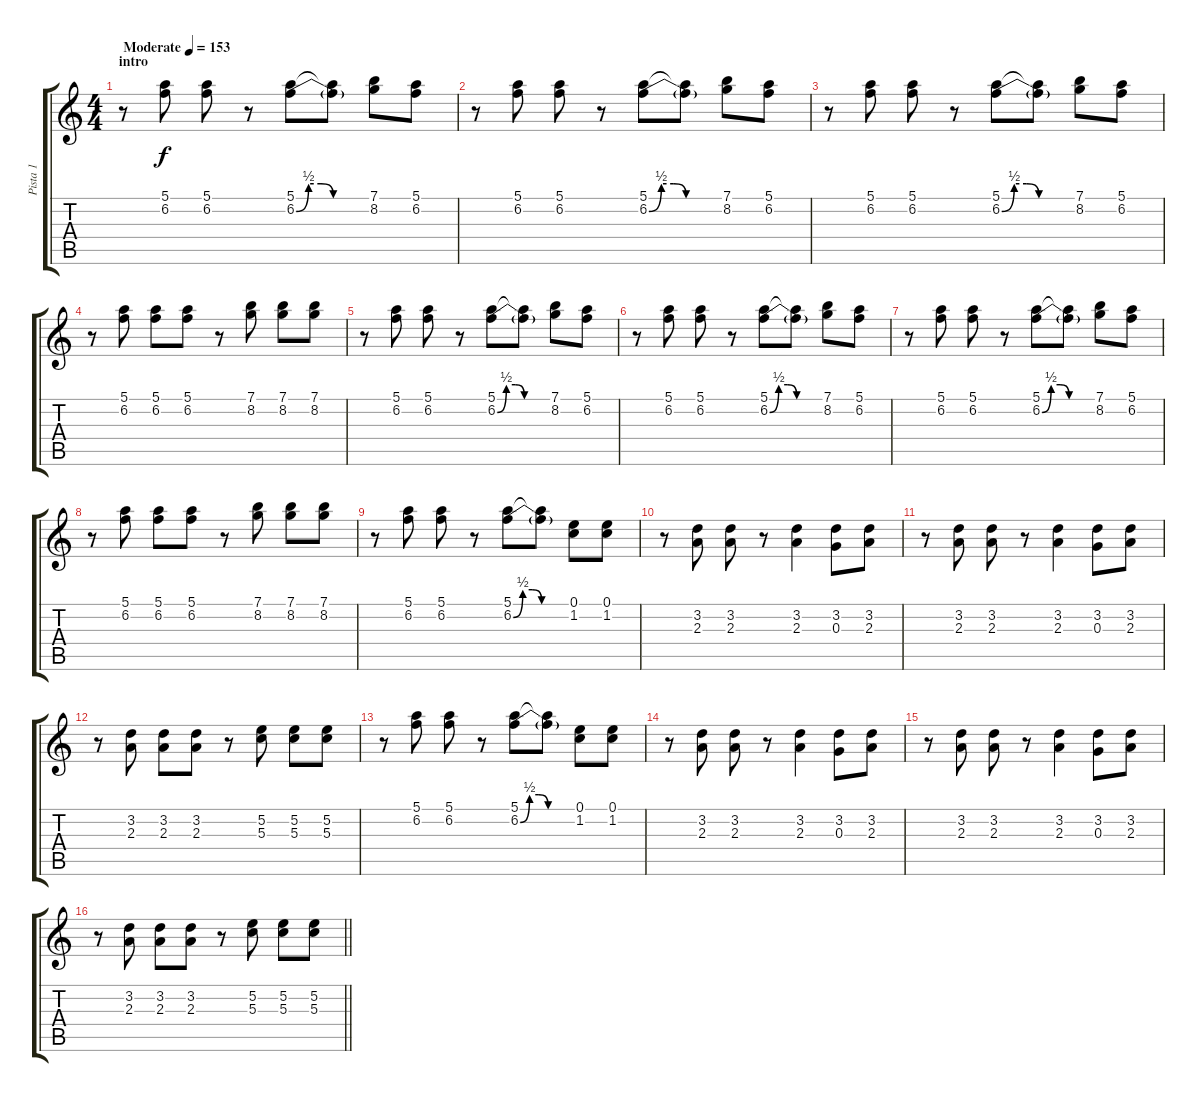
\track ("Pista 1" "Pista 1") {instrument distortionguitar}
\staff {score tabs}
\tuning (E4 B3 G3 D3 A2 E2) {hide}
\ts (4 4)
\section ("" "intro")
\tempo (153 "Moderate")
\clef g2
\ks c
r.8{dy f instrument distortionguitar} (5.1 6.2).8 (5.1 6.2).8 r.8 (5.1 6.2{be (custom 0 0 10 2 20 2 30 0 60 0)}).8 (5.1{t} 6.2{t}).8 (7.1 8.2).8 (5.1 6.2).8 |
r.8 (5.1 6.2).8 (5.1 6.2).8 r.8 (5.1 6.2{be (custom 0 0 10 2 20 2 30 0 60 0)}).8 (5.1{t} 6.2{t}).8 (7.1 8.2).8 (5.1 6.2).8 |
r.8 (5.1 6.2).8 (5.1 6.2).8 r.8 (5.1 6.2{be (custom 0 0 10 2 20 2 30 0 60 0)}).8 (5.1{t} 6.2{t}).8 (7.1 8.2).8 (5.1 6.2).8 |
r.8 (5.1 6.2).8 (5.1 6.2).8 (5.1 6.2).8 r.8 (7.1 8.2).8 (7.1 8.2).8 (7.1 8.2).8 |
r.8 (5.1 6.2).8 (5.1 6.2).8 r.8 (5.1 6.2{be (custom 0 0 10 2 20 2 30 0 60 0)}).8 (5.1{t} 6.2{t}).8 (7.1 8.2).8 (5.1 6.2).8 |
r.8 (5.1 6.2).8 (5.1 6.2).8 r.8 (5.1 6.2{be (custom 0 0 10 2 20 2 30 0 60 0)}).8 (5.1{t} 6.2{t}).8 (7.1 8.2).8 (5.1 6.2).8 |
r.8 (5.1 6.2).8 (5.1 6.2).8 r.8 (5.1 6.2{be (custom 0 0 10 2 20 2 30 0 60 0)}).8 (5.1{t} 6.2{t}).8 (7.1 8.2).8 (5.1 6.2).8 |
r.8 (5.1 6.2).8 (5.1 6.2).8 (5.1 6.2).8 r.8 (7.1 8.2).8 (7.1 8.2).8 (7.1 8.2).8 |
r.8 (5.1 6.2).8 (5.1 6.2).8 r.8 (5.1 6.2{be (custom 0 0 10 2 20 2 30 0 60 0)}).8 (5.1{t} 6.2{t}).8 (0.1 1.2).8 (0.1 1.2).8 |
r.8 (3.2 2.3).8 (3.2 2.3).8 r.8 (3.2 2.3).4 (3.2 0.3).8 (3.2 2.3).8 |
r.8 (3.2 2.3).8 (3.2 2.3).8 r.8 (3.2 2.3).4 (3.2 0.3).8 (3.2 2.3).8 |
r.8 (3.2 2.3).8 (3.2 2.3).8 (3.2 2.3).8 r.8 (5.2 5.3).8 (5.2 5.3).8 (5.2 5.3).8 |
r.8 (5.1 6.2).8 (5.1 6.2).8 r.8 (5.1 6.2{be (custom 0 0 10 2 20 2 30 0 60 0)}).8 (5.1{t} 6.2{t}).8 (0.1 1.2).8 (0.1 1.2).8 |
r.8 (3.2 2.3).8 (3.2 2.3).8 r.8 (3.2 2.3).4 (3.2 0.3).8 (3.2 2.3).8 |
r.8 (3.2 2.3).8 (3.2 2.3).8 r.8 (3.2 2.3).4 (3.2 0.3).8 (3.2 2.3).8 |
\barLineRight lightlight
r.8 (3.2 2.3).8 (3.2 2.3).8 (3.2 2.3).8 r.8 (5.2 5.3).8 (5.2 5.3).8 (5.2 5.3).8
